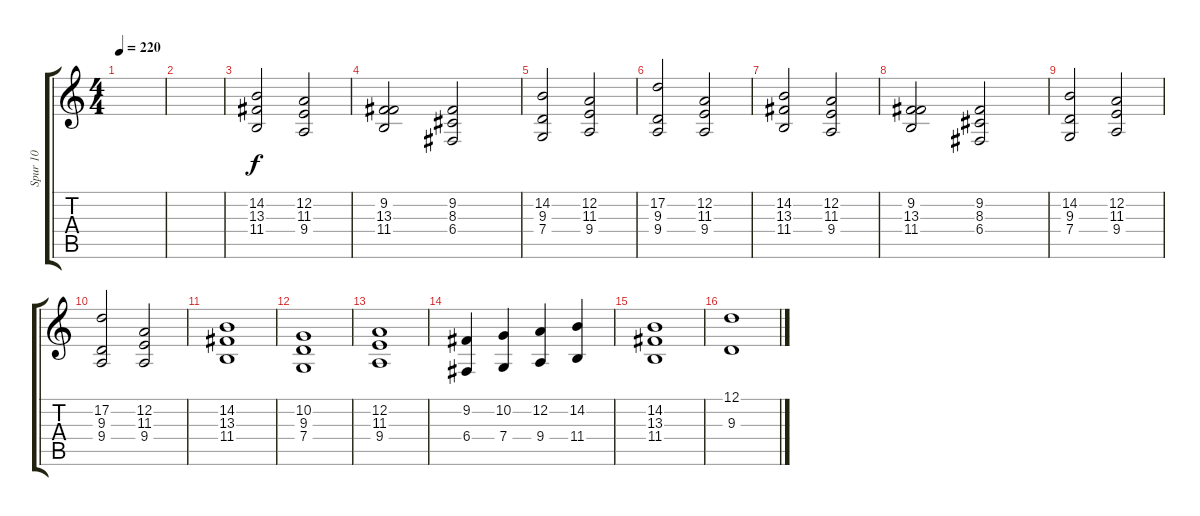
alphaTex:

\track ("Spur 10" "Spur 10") {instrument stringensemble1}
\staff {score tabs}
\tuning (D4 A3 F3 C3 G2 D2) {hide}
\ts (4 4)
\tempo 220
\clef g2
\ks c
|
|
(14.2 13.3 11.4).2 (12.2 11.3 9.4).2 |
(9.2 13.3 11.4).2 (9.2 8.3 6.4).2 |
(14.2 9.3 7.4).2 (12.2 11.3 9.4).2 |
(17.2 9.3 9.4).2 (12.2 11.3 9.4).2 |
(14.2 13.3 11.4).2 (12.2 11.3 9.4).2 |
(9.2 13.3 11.4).2 (9.2 8.3 6.4).2 |
(14.2 9.3 7.4).2 (12.2 11.3 9.4).2 |
(17.2 9.3 9.4).2 (12.2 11.3 9.4).2 |
(14.2 13.3 11.4).1 |
(10.2 9.3 7.4).1 |
(12.2 11.3 9.4).1 |
(9.2 6.4).4 (10.2 7.4).4 (12.2 9.4).4 (14.2 11.4).4 |
(14.2 13.3 11.4).1 |
(12.1 9.3).1
